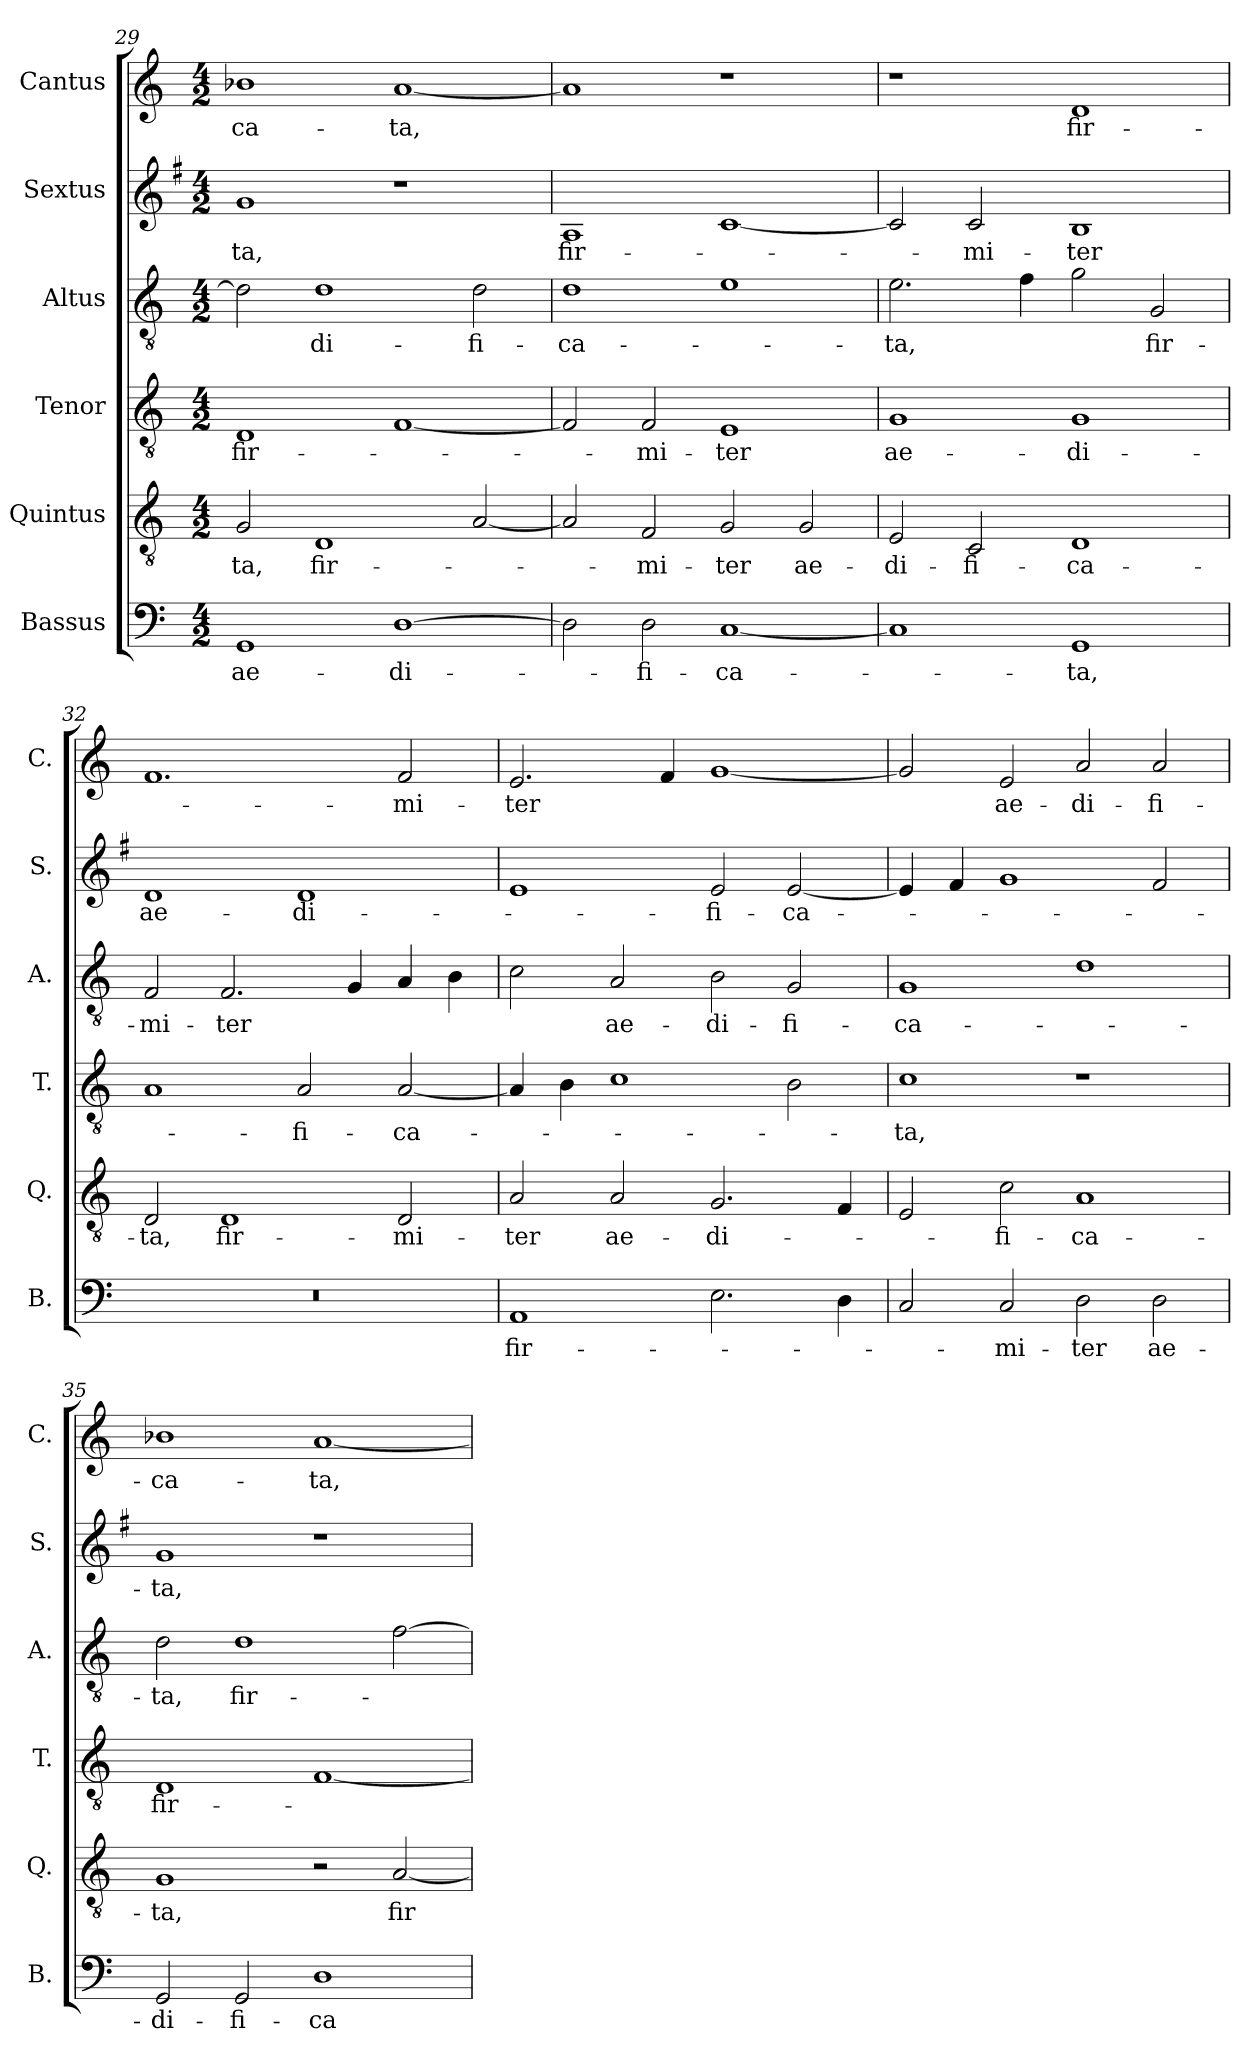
**kern	**text	**kern	**text	**kern	**text	**kern	**text	**kern	**text	**kern	**text
*part6	*part6	*part5	*part5	*part4	*part4	*part3	*part3	*part2	*part2	*part1	*part1
*staff6	*staff6	*staff5	*staff5	*staff4	*staff4	*staff3	*staff3	*staff2	*staff2	*staff1	*staff1
*I"Bassus	*	*I"Quintus	*	*I"Tenor	*	*I"Altus	*	*I"Sextus	*	*I"Cantus	*
*I'B.	*	*I'Q.	*	*I'T.	*	*I'A.	*	*I'S.	*	*I'C.	*
*clefF4	*	*clefGv2	*	*clefGv2	*	*clefGv2	*	*clefG2	*	*clefG2	*
*k[]	*	*k[]	*	*k[]	*	*k[]	*	*k[f#]	*	*k[]	*
*M4/2	*	*M4/2	*	*M4/2	*	*M4/2	*	*M4/2	*	*M4/2	*
=29	=29	=29	=29	=29	=29	=29	=29	=29	=29	=29	=29
1GG	ae-	2G/	-ta,	1D	fir-	2d\]	.	1g	-ta,	1b-X	-ca-
.	.	1D	fir-	.	.	1d	-di-	.	.	.	.
[1D	-di-	.	.	[1F	.	.	.	1r	.	[1a	-ta,
.	.	[2A/	.	.	.	2d\	-fi-	.	.	.	.
=30	=30	=30	=30	=30	=30	=30	=30	=30	=30	=30	=30
2D\]	.	2A/]	.	2F/]	.	1d	-ca-	1A	fir-	1a]	.
2D\	-fi-	2F/	-mi-	2F/	-mi-	.	.	.	.	.	.
[1C	-ca-	2G/	-ter	1E	-ter	1e	.	[1c	.	1r	.
.	.	2G/	ae-	.	.	.	.	.	.	.	.
!!LO:LB:g=z
=31	=31	=31	=31	=31	=31	=31	=31	=31	=31	=31	=31
1C]	.	2E/	-di-	1G	ae-	2.e\	-ta,	2c/]	.	1r	.
.	.	2C/	-fi-	.	.	.	.	2c/	-mi-	.	.
.	.	.	.	.	.	4f\	.	.	.	.	.
1GG	-ta,	1D	-ca-	1G	-di-	2g\	.	1B	-ter	1d	fir-
.	.	.	.	.	.	2G/	fir-	.	.	.	.
=32	=32	=32	=32	=32	=32	=32	=32	=32	=32	=32	=32
0r	.	2D/	-ta,	1A	.	2F/	-mi-	1d	ae-	1.f	.
.	.	1D	fir-	.	.	2.F/	-ter	.	.	.	.
.	.	.	.	2A/	-fi-	.	.	1d	-di-	.	.
.	.	.	.	.	.	4G/	.	.	.	.	.
.	.	2D/	-mi-	[2A/	-ca-	4A/	.	.	.	2f/	-mi-
.	.	.	.	.	.	4B\	.	.	.	.	.
=33	=33	=33	=33	=33	=33	=33	=33	=33	=33	=33	=33
1AA	fir-	2A/	-ter	4A/]	.	2c\	.	1e	.	2.e/	-ter
.	.	.	.	4B\	.	.	.	.	.	.	.
.	.	2A/	ae-	1c	.	2A/	ae-	.	.	.	.
.	.	.	.	.	.	.	.	.	.	4f/	.
2.E\	.	2.G/	-di-	.	.	2B\	-di-	2e/	-fi-	[1g	.
.	.	.	.	2B\	.	2G/	-fi-	[2e/	-ca-	.	.
4D\	.	4F/	.	.	.	.	.	.	.	.	.
=34	=34	=34	=34	=34	=34	=34	=34	=34	=34	=34	=34
2C/	.	2E/	.	1c	-ta,	1G	-ca-	4e/]	.	2g/]	.
.	.	.	.	.	.	.	.	4f#/	.	.	.
2C/	-mi-	2c\	-fi-	.	.	.	.	1g	.	2e/	ae-
2D\	-ter	1A	-ca-	1r	.	1d	.	.	.	2a/	-di-
2D\	ae-	.	.	.	.	.	.	2f#/	.	2a/	-fi-
=35	=35	=35	=35	=35	=35	=35	=35	=35	=35	=35	=35
2GG/	-di-	1G	-ta,	1D	fir-	2d\	-ta,	1g	-ta,	1b-X	-ca-
2GG/	-fi-	.	.	.	.	1d	fir-	.	.	.	.
1D	-ca-	2r	.	[1F	.	.	.	1r	.	[1a	-ta,
.	.	[2A/	fir-	.	.	[2f\	.	.	.	.	.
=	=	=	=	=	=	=	=	=	=	=	=
*-	*-	*-	*-	*-	*-	*-	*-	*-	*-	*-	*-
